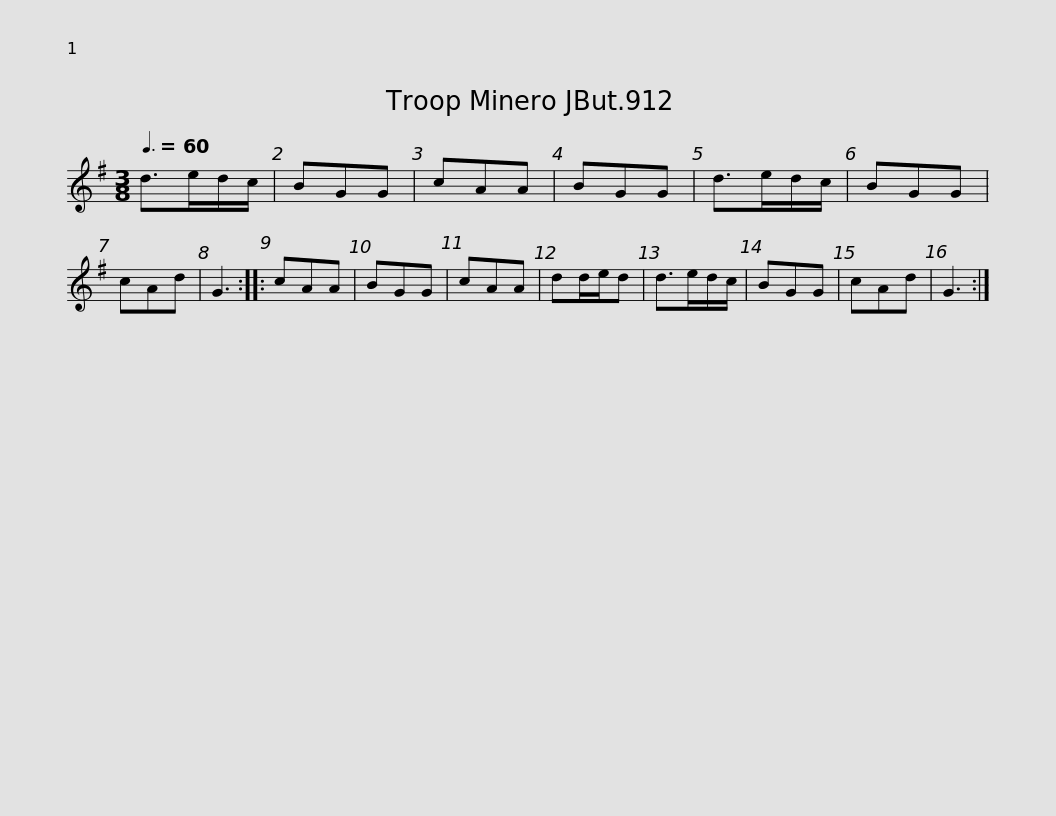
X:1
L:1/8
Q:3/8=60
M:3/8
I:linebreak $
K:G
V:1 treble
V:1
 d>ed/c/ | BGG | cAA | BGG | d>ed/c/ | %5
 BGG | cAd | G3 :: cAA | BGG | %10
 cAA | dd/e/d |$ d>ed/c/ | BGG | cAd | %15
 G3 :| %16
